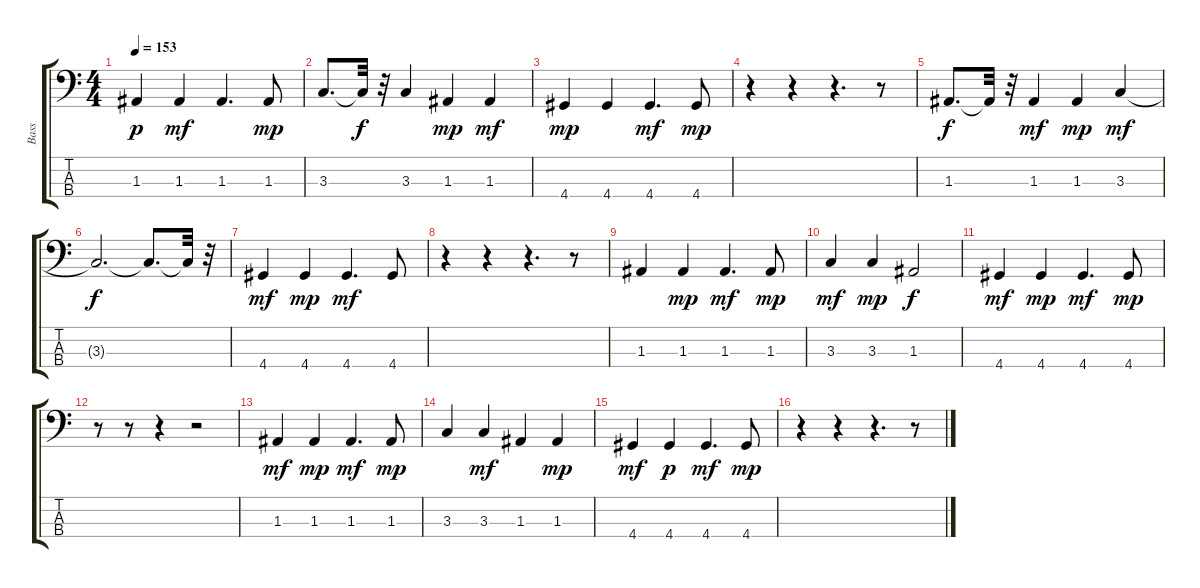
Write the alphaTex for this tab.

\track ("Bass" "Bass") {instrument fretlessbass}
\staff {score tabs}
\tuning (G2 D2 A1 E1) {hide}
\ts (4 4)
\tempo 153
\clef f4
\ks c
1.3.4{dy p} 1.3.4{dy mf} 1.3.4{d} 1.3.8{dy mp} |
3.3.8{d} 3.3{t}.32{dy f} r.32 3.3.4 1.3.4{dy mp} 1.3.4{dy mf} |
4.4.4{dy mp} 4.4.4 4.4.4{d dy mf} 4.4.8{dy mp} |
r.4 r.4 r.4{d} r.8 |
1.3.8{d dy f} 1.3{t}.32 r.32 1.3.4{dy mf} 1.3.4{dy mp} 3.3.4{dy mf} |
3.3{t}.2{d dy f} 3.3{t}.8{d} 3.3{t}.32 r.32 |
4.4.4{dy mf} 4.4.4{dy mp} 4.4.4{d dy mf} 4.4.8 |
r.4 r.4 r.4{d} r.8 |
1.3.4 1.3.4{dy mp} 1.3.4{d dy mf} 1.3.8{dy mp} |
3.3.4{dy mf} 3.3.4{dy mp} 1.3.2{dy f} |
4.4.4{dy mf} 4.4.4{dy mp} 4.4.4{d dy mf} 4.4.8{dy mp} |
r.8 r.8 r.4 r.2 |
1.3.4{dy mf} 1.3.4{dy mp} 1.3.4{d dy mf} 1.3.8{dy mp} |
3.3.4 3.3.4{dy mf} 1.3.4 1.3.4{dy mp} |
4.4.4{dy mf} 4.4.4{dy p} 4.4.4{d dy mf} 4.4.8{dy mp} |
r.4 r.4 r.4{d} r.8
